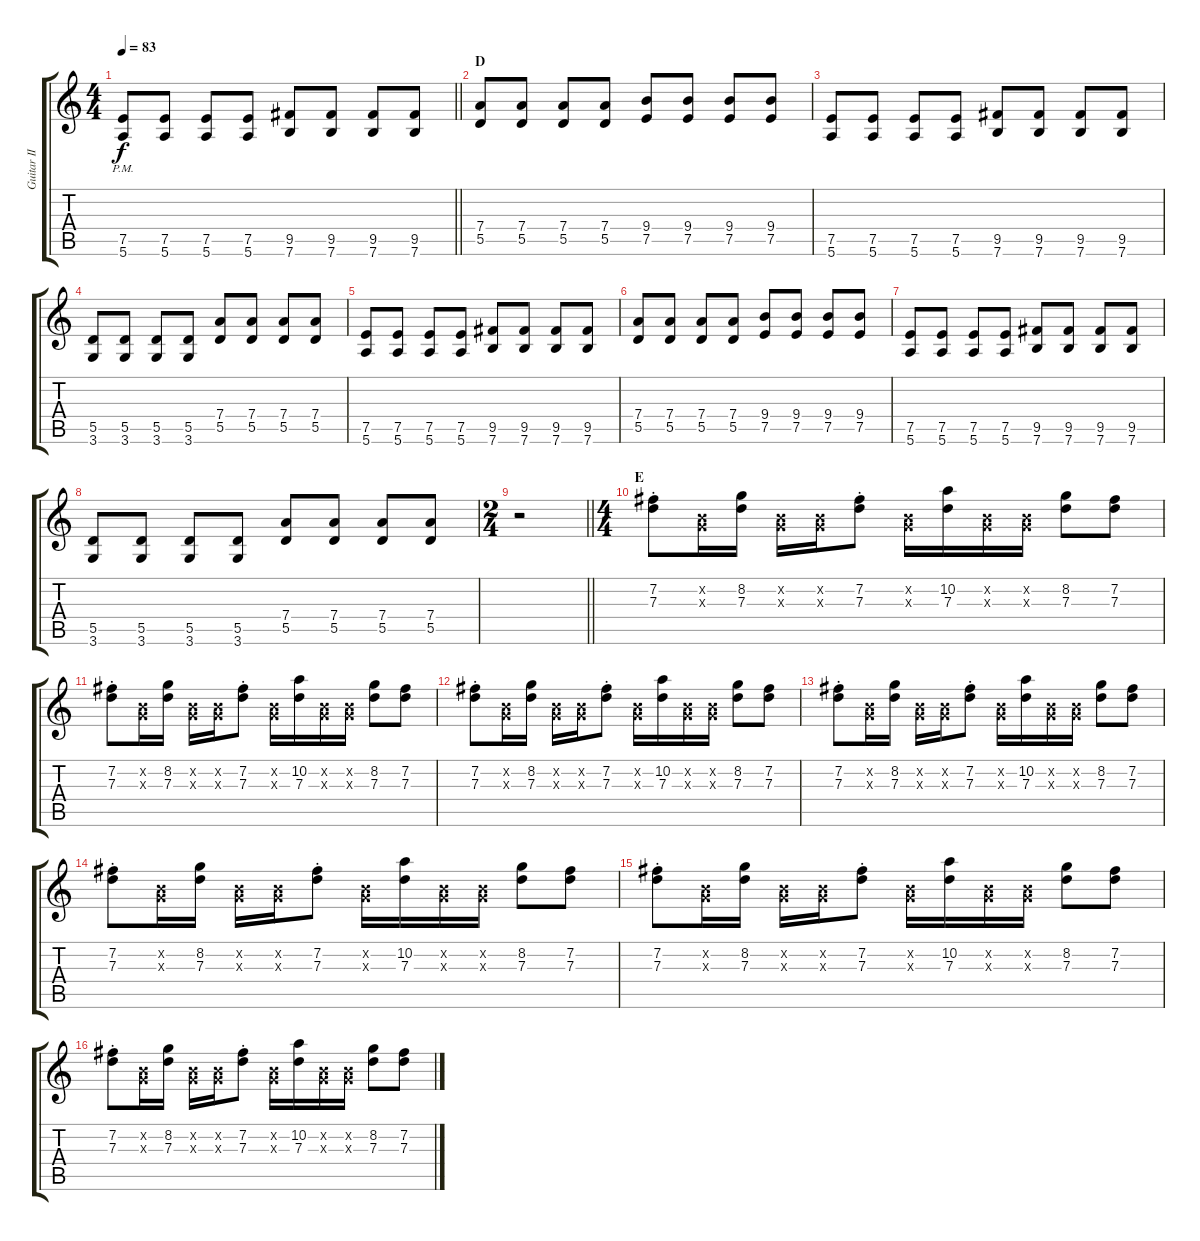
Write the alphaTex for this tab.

\track ("Guitar II - Kita" "Guitar II ") {instrument overdrivenguitar}
\staff {score tabs}
\tuning (E4 B3 G3 D3 A2 E2) {hide}
\ts (4 4)
\tempo 83
\clef g2
\barLineRight lightlight
\ks c
(7.5{pm} 5.6{pm}).8{dy f} (7.5 5.6).8 (7.5 5.6).8 (7.5 5.6).8 (9.5 7.6).8 (9.5 7.6).8 (9.5 7.6).8 (9.5 7.6).8 |
\section ("" "D")
(7.4 5.5).8 (7.4 5.5).8 (7.4 5.5).8 (7.4 5.5).8 (9.4 7.5).8 (9.4 7.5).8 (9.4 7.5).8 (9.4 7.5).8 |
(7.5 5.6).8 (7.5 5.6).8 (7.5 5.6).8 (7.5 5.6).8 (9.5 7.6).8 (9.5 7.6).8 (9.5 7.6).8 (9.5 7.6).8 |
(5.5 3.6).8 (5.5 3.6).8 (5.5 3.6).8 (5.5 3.6).8 (7.4 5.5).8 (7.4 5.5).8 (7.4 5.5).8 (7.4 5.5).8 |
(7.5 5.6).8 (7.5 5.6).8 (7.5 5.6).8 (7.5 5.6).8 (9.5 7.6).8 (9.5 7.6).8 (9.5 7.6).8 (9.5 7.6).8 |
(7.4 5.5).8 (7.4 5.5).8 (7.4 5.5).8 (7.4 5.5).8 (9.4 7.5).8 (9.4 7.5).8 (9.4 7.5).8 (9.4 7.5).8 |
(7.5 5.6).8 (7.5 5.6).8 (7.5 5.6).8 (7.5 5.6).8 (9.5 7.6).8 (9.5 7.6).8 (9.5 7.6).8 (9.5 7.6).8 |
(5.5 3.6).8 (5.5 3.6).8 (5.5 3.6).8 (5.5 3.6).8 (7.4 5.5).8 (7.4 5.5).8 (7.4 5.5).8 (7.4 5.5).8 |
\ts (2 4)
\barLineRight lightlight
r.2 |
\ts (4 4)
\section ("" "E")
(7.2{st} 7.3{st}).8 (0.2{x} 0.3{x}).16 (8.2 7.3).16 (0.2{x} 0.3{x}).16 (0.2{x} 0.3{x}).16 (7.2{st} 7.3{st}).8 (0.2{x} 0.3{x}).16 (10.2 7.3).16 (0.2{x} 0.3{x}).16 (0.2{x} 0.3{x}).16 (8.2 7.3).8 (7.2 7.3).8 |
(7.2{st} 7.3{st}).8 (0.2{x} 0.3{x}).16 (8.2 7.3).16 (0.2{x} 0.3{x}).16 (0.2{x} 0.3{x}).16 (7.2{st} 7.3{st}).8 (0.2{x} 0.3{x}).16 (10.2 7.3).16 (0.2{x} 0.3{x}).16 (0.2{x} 0.3{x}).16 (8.2 7.3).8 (7.2 7.3).8 |
(7.2{st} 7.3{st}).8 (0.2{x} 0.3{x}).16 (8.2 7.3).16 (0.2{x} 0.3{x}).16 (0.2{x} 0.3{x}).16 (7.2{st} 7.3{st}).8 (0.2{x} 0.3{x}).16 (10.2 7.3).16 (0.2{x} 0.3{x}).16 (0.2{x} 0.3{x}).16 (8.2 7.3).8 (7.2 7.3).8 |
(7.2{st} 7.3{st}).8 (0.2{x} 0.3{x}).16 (8.2 7.3).16 (0.2{x} 0.3{x}).16 (0.2{x} 0.3{x}).16 (7.2{st} 7.3{st}).8 (0.2{x} 0.3{x}).16 (10.2 7.3).16 (0.2{x} 0.3{x}).16 (0.2{x} 0.3{x}).16 (8.2 7.3).8 (7.2 7.3).8 |
(7.2{st} 7.3{st}).8 (0.2{x} 0.3{x}).16 (8.2 7.3).16 (0.2{x} 0.3{x}).16 (0.2{x} 0.3{x}).16 (7.2{st} 7.3{st}).8 (0.2{x} 0.3{x}).16 (10.2 7.3).16 (0.2{x} 0.3{x}).16 (0.2{x} 0.3{x}).16 (8.2 7.3).8 (7.2 7.3).8 |
(7.2{st} 7.3{st}).8 (0.2{x} 0.3{x}).16 (8.2 7.3).16 (0.2{x} 0.3{x}).16 (0.2{x} 0.3{x}).16 (7.2{st} 7.3{st}).8 (0.2{x} 0.3{x}).16 (10.2 7.3).16 (0.2{x} 0.3{x}).16 (0.2{x} 0.3{x}).16 (8.2 7.3).8 (7.2 7.3).8 |
(7.2{st} 7.3{st}).8 (0.2{x} 0.3{x}).16 (8.2 7.3).16 (0.2{x} 0.3{x}).16 (0.2{x} 0.3{x}).16 (7.2{st} 7.3{st}).8 (0.2{x} 0.3{x}).16 (10.2 7.3).16 (0.2{x} 0.3{x}).16 (0.2{x} 0.3{x}).16 (8.2 7.3).8 (7.2 7.3).8
